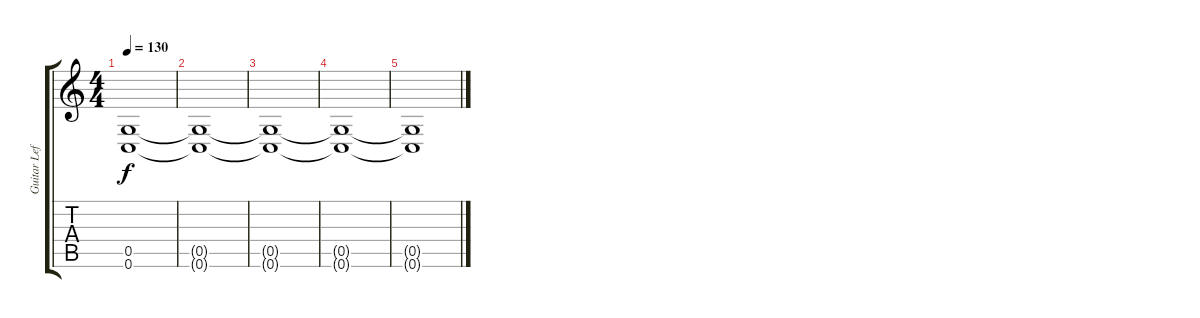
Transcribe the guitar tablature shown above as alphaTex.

\track ("Guitar Left - Jari Mäenpää " "Guitar Lef") {instrument distortionguitar}
\staff {score tabs}
\tuning (D4 A3 F3 C3 G2 C2) {hide}
\ts (4 4)
\tempo 130
\clef g2
\ks c
(0.5{t} 0.6{t}).1{dy f} |
(0.5{t} 0.6{t}).1 |
(0.5{t} 0.6{t}).1 |
(0.5{t} 0.6{t}).1{volume 0} |
(0.5{t} 0.6{t}).1
